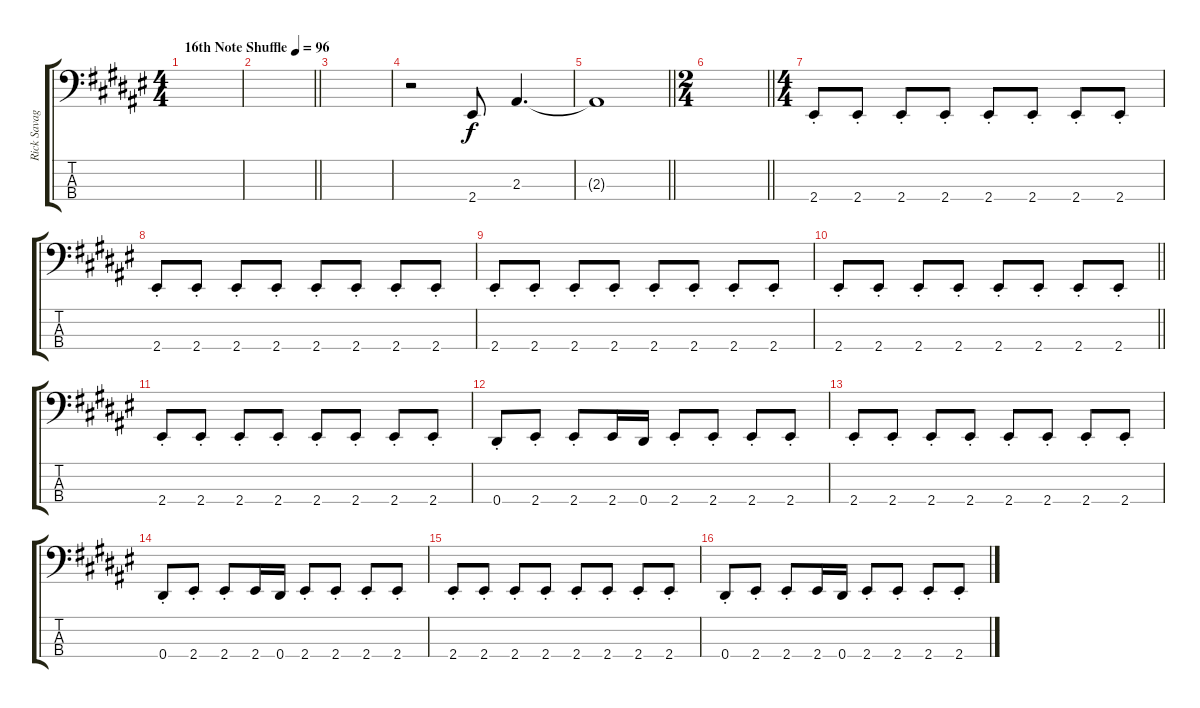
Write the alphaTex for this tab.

\track ("Rick Savage" "Rick Savag") {instrument electricbassfinger}
\staff {score tabs}
\tuning (Gb2 Db2 Ab1 Eb1) {hide}
\ts (4 4)
\tempo (96 "16th Note Shuffle")
\clef f4
\ks f#
|
\barLineRight lightlight
|
|
r.2 2.4.8 2.3.4{d} |
\barLineRight lightlight
2.3{t}.1 |
\ts (2 4)
\barLineRight lightlight
|
\ts (4 4)
2.4{st}.8 2.4{st}.8 2.4{st}.8 2.4{st}.8 2.4{st}.8 2.4{st}.8 2.4{st}.8 2.4{st}.8 |
2.4{st}.8 2.4{st}.8 2.4{st}.8 2.4{st}.8 2.4{st}.8 2.4{st}.8 2.4{st}.8 2.4{st}.8 |
2.4{st}.8 2.4{st}.8 2.4{st}.8 2.4{st}.8 2.4{st}.8 2.4{st}.8 2.4{st}.8 2.4{st}.8 |
\barLineRight lightlight
2.4{st}.8 2.4{st}.8 2.4{st}.8 2.4{st}.8 2.4{st}.8 2.4{st}.8 2.4{st}.8 2.4{st}.8 |
2.4{st}.8 2.4{st}.8 2.4{st}.8 2.4{st}.8 2.4{st}.8 2.4{st}.8 2.4{st}.8 2.4{st}.8 |
0.4{st}.8 2.4{st}.8 2.4{st}.8 2.4.16 0.4.16 2.4{st}.8 2.4{st}.8 2.4{st}.8 2.4{st}.8 |
2.4{st}.8 2.4{st}.8 2.4{st}.8 2.4{st}.8 2.4{st}.8 2.4{st}.8 2.4{st}.8 2.4{st}.8 |
0.4{st}.8 2.4{st}.8 2.4{st}.8 2.4.16 0.4.16 2.4{st}.8 2.4{st}.8 2.4{st}.8 2.4{st}.8 |
2.4{st}.8 2.4{st}.8 2.4{st}.8 2.4{st}.8 2.4{st}.8 2.4{st}.8 2.4{st}.8 2.4{st}.8 |
0.4{st}.8 2.4{st}.8 2.4{st}.8 2.4.16 0.4.16 2.4{st}.8 2.4{st}.8 2.4{st}.8 2.4{st}.8
